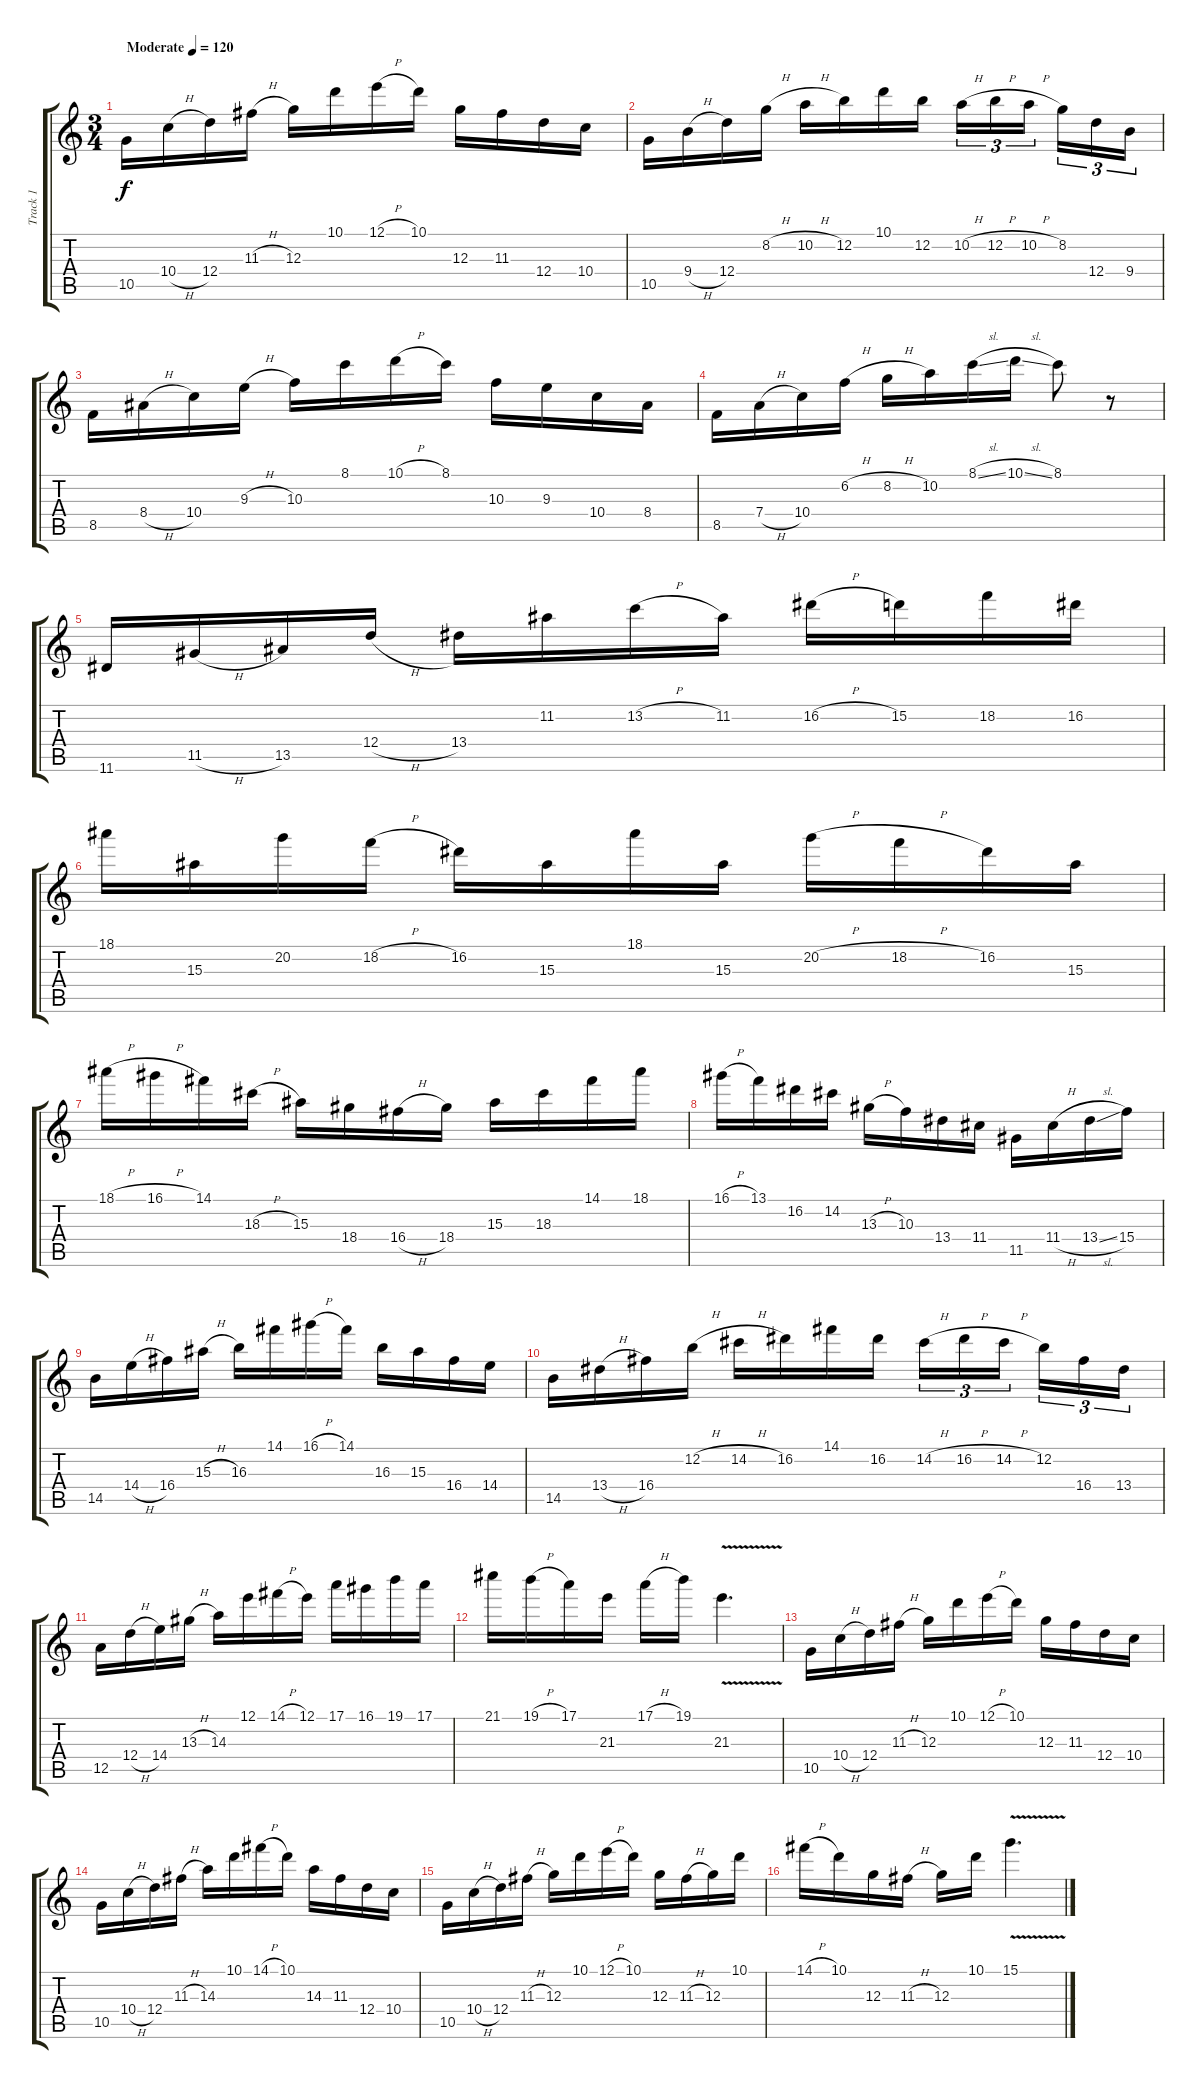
\track ("Track 1" "Track 1") {instrument overdrivenguitar}
\staff {score tabs}
\tuning (E4 B3 G3 D3 A2 E2) {hide}
\ts (3 4)
\tempo (120 "Moderate")
\clef g2
\ks c
10.5.16{dy f instrument overdrivenguitar} 10.4{h}.16 12.4.16 11.3{h}.16 12.3.16 10.1.16 12.1{h}.16 10.1.16 12.3.16 11.3.16 12.4.16 10.4.16 |
10.5.16 9.4{h}.16 12.4.16 8.2{h}.16 10.2{h}.16 12.2.16 10.1.16 12.2.16 10.2{h}.16{tu (3 2)} 12.2{h}.16{tu (3 2)} 10.2{h}.16{tu (3 2) beam splitsecondary} 8.2.16{tu (3 2)} 12.4.16{tu (3 2)} 9.4.16{tu (3 2)} |
8.5.16 8.4{h}.16 10.4.16 9.3{h}.16 10.3.16 8.1.16 10.1{h}.16 8.1.16 10.3.16 9.3.16 10.4.16 8.4.16 |
8.5.16 7.4{h}.16 10.4.16 6.2{h}.16 8.2{h}.16 10.2.16 8.1{sl}.16 10.1{sl}.16 8.1.8 r.8 |
11.6.16 11.5{h}.16 13.5.16 12.4{h}.16 13.4.16 11.2.16 13.2{h}.16 11.2.16 16.2{h}.16 15.2.16 18.2.16 16.2.16 |
18.1.16 15.3.16 20.2.16 18.2{h}.16 16.2.16 15.3.16 18.1.16 15.3.16 20.2{h}.16 18.2{h}.16 16.2.16 15.3.16 |
18.1{h}.16 16.1{h}.16 14.1.16 18.3{h}.16 15.3.16 18.4.16 16.4{h}.16 18.4.16 15.3.16 18.3.16 14.1.16 18.1.16 |
16.1{h}.16 13.1.16 16.2.16 14.2.16 13.3{h}.16 10.3.16 13.4.16 11.4.16 11.5.16 11.4{h}.16 13.4{sl}.16 15.4.16 |
14.5.16 14.4{h}.16 16.4.16 15.3{h}.16 16.3.16 14.1.16 16.1{h}.16 14.1.16 16.3.16 15.3.16 16.4.16 14.4.16 |
14.5.16 13.4{h}.16 16.4.16 12.2{h}.16 14.2{h}.16 16.2.16 14.1.16 16.2.16 14.2{h}.16{tu (3 2)} 16.2{h}.16{tu (3 2)} 14.2{h}.16{tu (3 2) beam splitsecondary} 12.2.16{tu (3 2)} 16.4.16{tu (3 2)} 13.4.16{tu (3 2)} |
12.5.16 12.4{h}.16 14.4.16 13.3{h}.16 14.3.16 12.1.16 14.1{h}.16 12.1.16 17.1.16 16.1.16 19.1.16 17.1.16 |
21.1.16 19.1{h}.16 17.1.16 21.3.16 17.1{h}.16 19.1.16 21.3{v}.4{d} |
10.5.16 10.4{h}.16 12.4.16 11.3{h}.16 12.3.16 10.1.16 12.1{h}.16 10.1.16 12.3.16 11.3.16 12.4.16 10.4.16 |
10.5.16 10.4{h}.16 12.4.16 11.3{h}.16 14.3.16 10.1.16 14.1{h}.16 10.1.16 14.3.16 11.3.16 12.4.16 10.4.16 |
10.5.16 10.4{h}.16 12.4.16 11.3{h}.16 12.3.16 10.1.16 12.1{h}.16 10.1.16 12.3.16 11.3{h}.16 12.3.16 10.1.16 |
14.1{h}.16 10.1.16 12.3.16 11.3{h}.16 12.3.16 10.1.16 15.1{v}.4{d}
